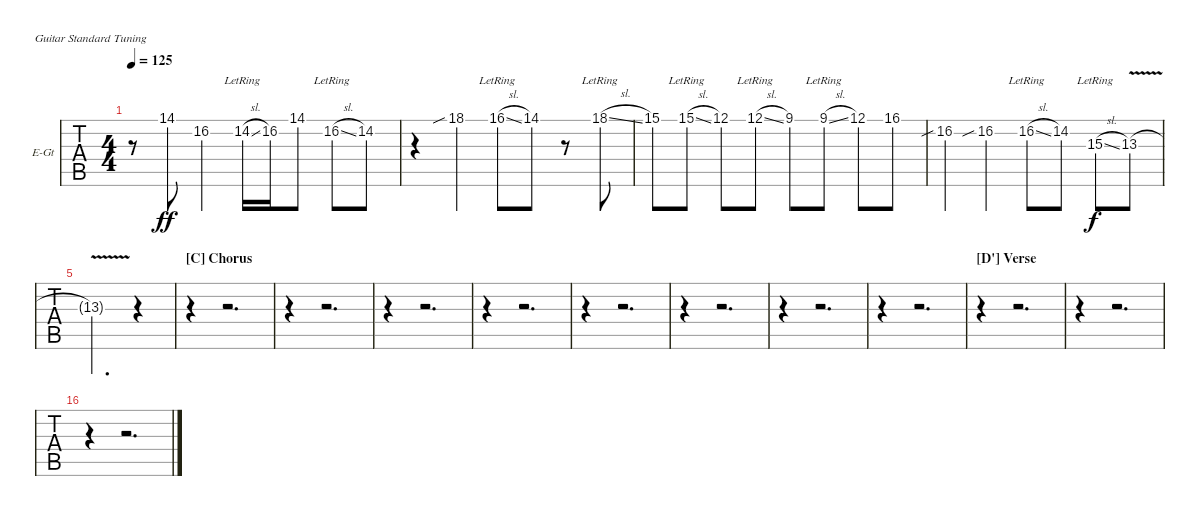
\bracketExtendMode nobrackets
\firstSystemTrackNameOrientation horizontal
\otherSystemsTrackNameOrientation horizontal
\defaultBarNumberDisplay FirstOfSystem
\track ("Slide Gtr. 2" "E-Gt") {instrument electricguitarjazz}
\staff {tabs}
\tuning (E4 B3 G3 D3 A2 E2)
\ts (4 4)
\tempo 125
\clef g2
\ks c
r.8{dy ff} 14.1.8 16.2{st}.4 14.2{sl lr}.16 16.2.16 14.1.8 16.2{sl lr}.8 14.2.8 |
r.4 18.1{sib st}.4 16.1{sl lr}.8 14.1.8 r.8 18.1{sl lr}.8 |
15.1.8 15.1{sl lr}.8 12.1.8 12.1{sl lr}.8 9.1.8 9.1{sl lr}.8 12.1.8 16.1.8 |
16.2{sib st}.4 16.2{sib st}.4 16.2{sl lr}.8 14.2.8 15.3{sl lr}.8{dy f} 13.3{v}.8 |
13.3{v t}.2{d} r.4 |
\section ("C" "Chorus")
r.4 r.2{d} |
r.4 r.2{d} |
r.4 r.2{d} |
r.4 r.2{d} |
r.4 r.2{d} |
r.4 r.2{d} |
r.4 r.2{d} |
r.4 r.2{d} |
\section ("D'" "Verse")
r.4 r.2{d} |
r.4 r.2{d} |
r.4 r.2{d}
